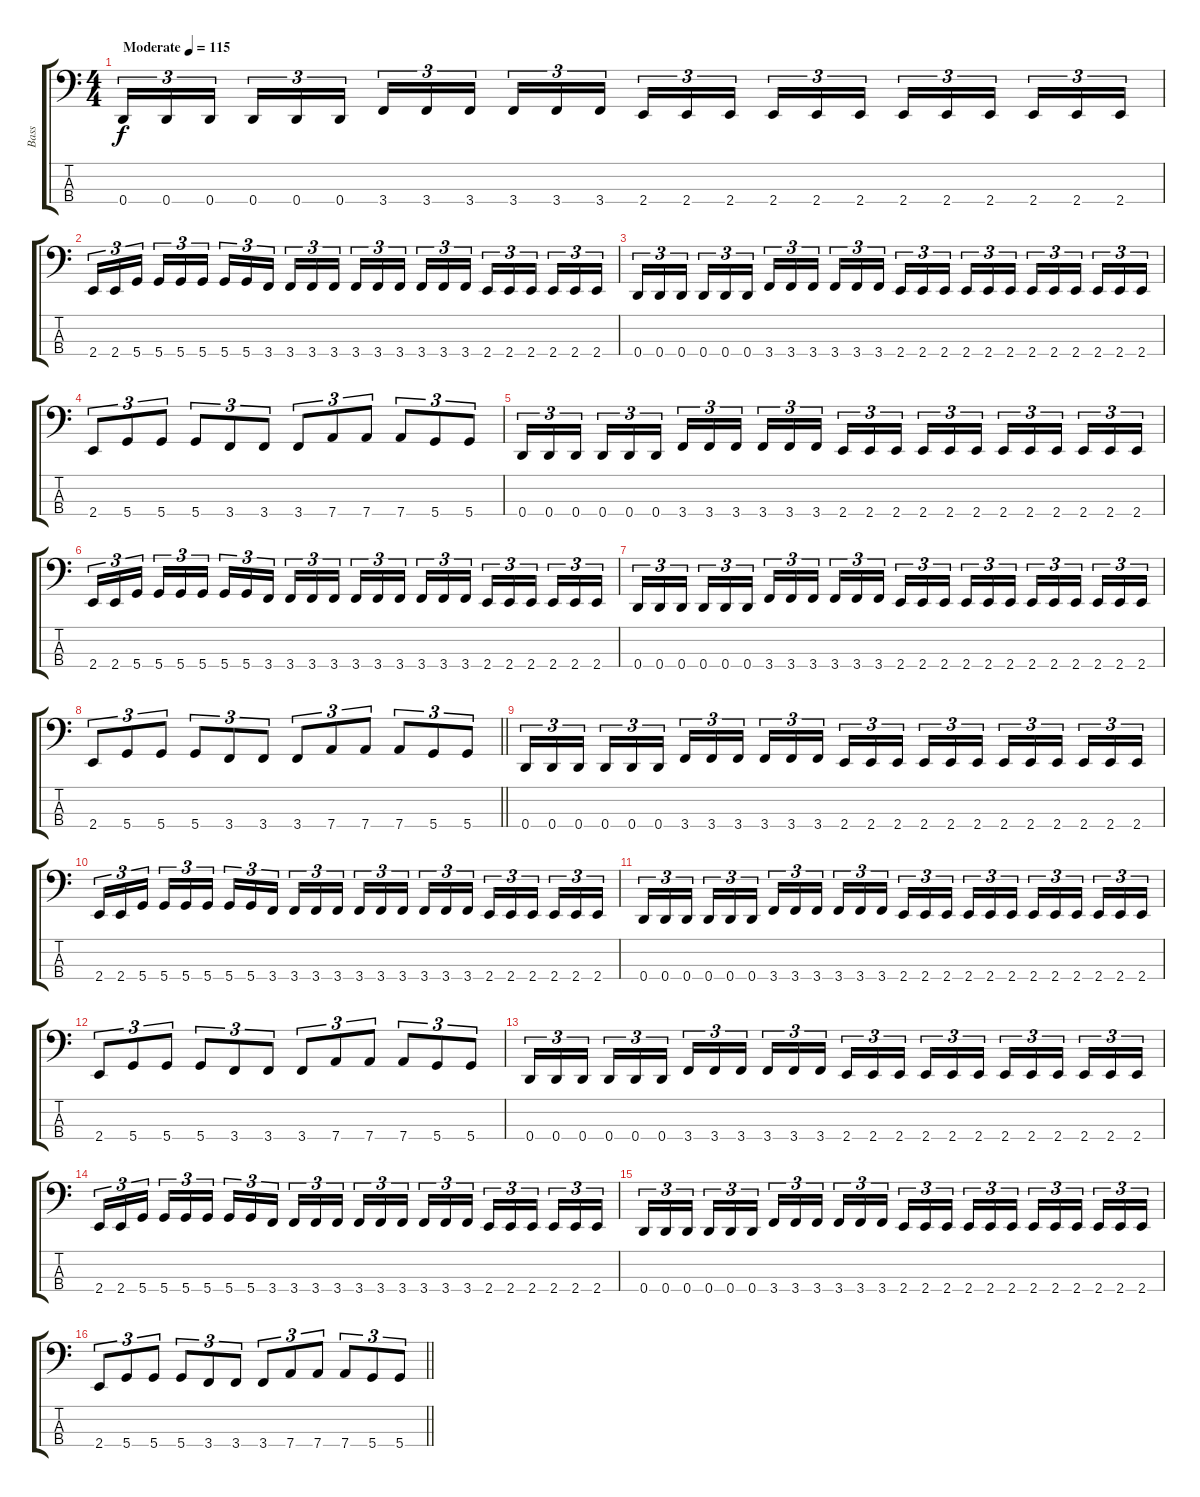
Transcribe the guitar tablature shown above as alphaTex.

\track ("Bass" "Bass") {instrument electricbassfinger}
\staff {score tabs}
\tuning (F2 C2 G1 D1) {hide}
\ts (4 4)
\tempo (115 "Moderate")
\clef f4
\ks c
0.4.16{tu (3 2) dy f instrument electricbassfinger} 0.4.16{tu (3 2)} 0.4.16{tu (3 2) beam splitsecondary} 0.4.16{tu (3 2)} 0.4.16{tu (3 2)} 0.4.16{tu (3 2)} 3.4.16{tu (3 2)} 3.4.16{tu (3 2)} 3.4.16{tu (3 2) beam splitsecondary} 3.4.16{tu (3 2)} 3.4.16{tu (3 2)} 3.4.16{tu (3 2)} 2.4.16{tu (3 2)} 2.4.16{tu (3 2)} 2.4.16{tu (3 2) beam splitsecondary} 2.4.16{tu (3 2)} 2.4.16{tu (3 2)} 2.4.16{tu (3 2)} 2.4.16{tu (3 2)} 2.4.16{tu (3 2)} 2.4.16{tu (3 2) beam splitsecondary} 2.4.16{tu (3 2)} 2.4.16{tu (3 2)} 2.4.16{tu (3 2)} |
2.4.16{tu (3 2)} 2.4.16{tu (3 2)} 5.4.16{tu (3 2) beam splitsecondary} 5.4.16{tu (3 2)} 5.4.16{tu (3 2)} 5.4.16{tu (3 2)} 5.4.16{tu (3 2)} 5.4.16{tu (3 2)} 3.4.16{tu (3 2) beam splitsecondary} 3.4.16{tu (3 2)} 3.4.16{tu (3 2)} 3.4.16{tu (3 2)} 3.4.16{tu (3 2)} 3.4.16{tu (3 2)} 3.4.16{tu (3 2) beam splitsecondary} 3.4.16{tu (3 2)} 3.4.16{tu (3 2)} 3.4.16{tu (3 2)} 2.4.16{tu (3 2)} 2.4.16{tu (3 2)} 2.4.16{tu (3 2) beam splitsecondary} 2.4.16{tu (3 2)} 2.4.16{tu (3 2)} 2.4.16{tu (3 2)} |
0.4.16{tu (3 2)} 0.4.16{tu (3 2)} 0.4.16{tu (3 2) beam splitsecondary} 0.4.16{tu (3 2)} 0.4.16{tu (3 2)} 0.4.16{tu (3 2)} 3.4.16{tu (3 2)} 3.4.16{tu (3 2)} 3.4.16{tu (3 2) beam splitsecondary} 3.4.16{tu (3 2)} 3.4.16{tu (3 2)} 3.4.16{tu (3 2)} 2.4.16{tu (3 2)} 2.4.16{tu (3 2)} 2.4.16{tu (3 2) beam splitsecondary} 2.4.16{tu (3 2)} 2.4.16{tu (3 2)} 2.4.16{tu (3 2)} 2.4.16{tu (3 2)} 2.4.16{tu (3 2)} 2.4.16{tu (3 2) beam splitsecondary} 2.4.16{tu (3 2)} 2.4.16{tu (3 2)} 2.4.16{tu (3 2)} |
2.4.8{tu (3 2)} 5.4.8{tu (3 2)} 5.4.8{tu (3 2)} 5.4.8{tu (3 2)} 3.4.8{tu (3 2)} 3.4.8{tu (3 2)} 3.4.8{tu (3 2)} 7.4.8{tu (3 2)} 7.4.8{tu (3 2)} 7.4.8{tu (3 2)} 5.4.8{tu (3 2)} 5.4.8{tu (3 2)} |
0.4.16{tu (3 2)} 0.4.16{tu (3 2)} 0.4.16{tu (3 2) beam splitsecondary} 0.4.16{tu (3 2)} 0.4.16{tu (3 2)} 0.4.16{tu (3 2)} 3.4.16{tu (3 2)} 3.4.16{tu (3 2)} 3.4.16{tu (3 2) beam splitsecondary} 3.4.16{tu (3 2)} 3.4.16{tu (3 2)} 3.4.16{tu (3 2)} 2.4.16{tu (3 2)} 2.4.16{tu (3 2)} 2.4.16{tu (3 2) beam splitsecondary} 2.4.16{tu (3 2)} 2.4.16{tu (3 2)} 2.4.16{tu (3 2)} 2.4.16{tu (3 2)} 2.4.16{tu (3 2)} 2.4.16{tu (3 2) beam splitsecondary} 2.4.16{tu (3 2)} 2.4.16{tu (3 2)} 2.4.16{tu (3 2)} |
2.4.16{tu (3 2)} 2.4.16{tu (3 2)} 5.4.16{tu (3 2) beam splitsecondary} 5.4.16{tu (3 2)} 5.4.16{tu (3 2)} 5.4.16{tu (3 2)} 5.4.16{tu (3 2)} 5.4.16{tu (3 2)} 3.4.16{tu (3 2) beam splitsecondary} 3.4.16{tu (3 2)} 3.4.16{tu (3 2)} 3.4.16{tu (3 2)} 3.4.16{tu (3 2)} 3.4.16{tu (3 2)} 3.4.16{tu (3 2) beam splitsecondary} 3.4.16{tu (3 2)} 3.4.16{tu (3 2)} 3.4.16{tu (3 2)} 2.4.16{tu (3 2)} 2.4.16{tu (3 2)} 2.4.16{tu (3 2) beam splitsecondary} 2.4.16{tu (3 2)} 2.4.16{tu (3 2)} 2.4.16{tu (3 2)} |
0.4.16{tu (3 2)} 0.4.16{tu (3 2)} 0.4.16{tu (3 2) beam splitsecondary} 0.4.16{tu (3 2)} 0.4.16{tu (3 2)} 0.4.16{tu (3 2)} 3.4.16{tu (3 2)} 3.4.16{tu (3 2)} 3.4.16{tu (3 2) beam splitsecondary} 3.4.16{tu (3 2)} 3.4.16{tu (3 2)} 3.4.16{tu (3 2)} 2.4.16{tu (3 2)} 2.4.16{tu (3 2)} 2.4.16{tu (3 2) beam splitsecondary} 2.4.16{tu (3 2)} 2.4.16{tu (3 2)} 2.4.16{tu (3 2)} 2.4.16{tu (3 2)} 2.4.16{tu (3 2)} 2.4.16{tu (3 2) beam splitsecondary} 2.4.16{tu (3 2)} 2.4.16{tu (3 2)} 2.4.16{tu (3 2)} |
\barLineRight lightlight
2.4.8{tu (3 2)} 5.4.8{tu (3 2)} 5.4.8{tu (3 2)} 5.4.8{tu (3 2)} 3.4.8{tu (3 2)} 3.4.8{tu (3 2)} 3.4.8{tu (3 2)} 7.4.8{tu (3 2)} 7.4.8{tu (3 2)} 7.4.8{tu (3 2)} 5.4.8{tu (3 2)} 5.4.8{tu (3 2)} |
0.4.16{tu (3 2)} 0.4.16{tu (3 2)} 0.4.16{tu (3 2) beam splitsecondary} 0.4.16{tu (3 2)} 0.4.16{tu (3 2)} 0.4.16{tu (3 2)} 3.4.16{tu (3 2)} 3.4.16{tu (3 2)} 3.4.16{tu (3 2) beam splitsecondary} 3.4.16{tu (3 2)} 3.4.16{tu (3 2)} 3.4.16{tu (3 2)} 2.4.16{tu (3 2)} 2.4.16{tu (3 2)} 2.4.16{tu (3 2) beam splitsecondary} 2.4.16{tu (3 2)} 2.4.16{tu (3 2)} 2.4.16{tu (3 2)} 2.4.16{tu (3 2)} 2.4.16{tu (3 2)} 2.4.16{tu (3 2) beam splitsecondary} 2.4.16{tu (3 2)} 2.4.16{tu (3 2)} 2.4.16{tu (3 2)} |
2.4.16{tu (3 2)} 2.4.16{tu (3 2)} 5.4.16{tu (3 2) beam splitsecondary} 5.4.16{tu (3 2)} 5.4.16{tu (3 2)} 5.4.16{tu (3 2)} 5.4.16{tu (3 2)} 5.4.16{tu (3 2)} 3.4.16{tu (3 2) beam splitsecondary} 3.4.16{tu (3 2)} 3.4.16{tu (3 2)} 3.4.16{tu (3 2)} 3.4.16{tu (3 2)} 3.4.16{tu (3 2)} 3.4.16{tu (3 2) beam splitsecondary} 3.4.16{tu (3 2)} 3.4.16{tu (3 2)} 3.4.16{tu (3 2)} 2.4.16{tu (3 2)} 2.4.16{tu (3 2)} 2.4.16{tu (3 2) beam splitsecondary} 2.4.16{tu (3 2)} 2.4.16{tu (3 2)} 2.4.16{tu (3 2)} |
0.4.16{tu (3 2)} 0.4.16{tu (3 2)} 0.4.16{tu (3 2) beam splitsecondary} 0.4.16{tu (3 2)} 0.4.16{tu (3 2)} 0.4.16{tu (3 2)} 3.4.16{tu (3 2)} 3.4.16{tu (3 2)} 3.4.16{tu (3 2) beam splitsecondary} 3.4.16{tu (3 2)} 3.4.16{tu (3 2)} 3.4.16{tu (3 2)} 2.4.16{tu (3 2)} 2.4.16{tu (3 2)} 2.4.16{tu (3 2) beam splitsecondary} 2.4.16{tu (3 2)} 2.4.16{tu (3 2)} 2.4.16{tu (3 2)} 2.4.16{tu (3 2)} 2.4.16{tu (3 2)} 2.4.16{tu (3 2) beam splitsecondary} 2.4.16{tu (3 2)} 2.4.16{tu (3 2)} 2.4.16{tu (3 2)} |
2.4.8{tu (3 2)} 5.4.8{tu (3 2)} 5.4.8{tu (3 2)} 5.4.8{tu (3 2)} 3.4.8{tu (3 2)} 3.4.8{tu (3 2)} 3.4.8{tu (3 2)} 7.4.8{tu (3 2)} 7.4.8{tu (3 2)} 7.4.8{tu (3 2)} 5.4.8{tu (3 2)} 5.4.8{tu (3 2)} |
0.4.16{tu (3 2)} 0.4.16{tu (3 2)} 0.4.16{tu (3 2) beam splitsecondary} 0.4.16{tu (3 2)} 0.4.16{tu (3 2)} 0.4.16{tu (3 2)} 3.4.16{tu (3 2)} 3.4.16{tu (3 2)} 3.4.16{tu (3 2) beam splitsecondary} 3.4.16{tu (3 2)} 3.4.16{tu (3 2)} 3.4.16{tu (3 2)} 2.4.16{tu (3 2)} 2.4.16{tu (3 2)} 2.4.16{tu (3 2) beam splitsecondary} 2.4.16{tu (3 2)} 2.4.16{tu (3 2)} 2.4.16{tu (3 2)} 2.4.16{tu (3 2)} 2.4.16{tu (3 2)} 2.4.16{tu (3 2) beam splitsecondary} 2.4.16{tu (3 2)} 2.4.16{tu (3 2)} 2.4.16{tu (3 2)} |
2.4.16{tu (3 2)} 2.4.16{tu (3 2)} 5.4.16{tu (3 2) beam splitsecondary} 5.4.16{tu (3 2)} 5.4.16{tu (3 2)} 5.4.16{tu (3 2)} 5.4.16{tu (3 2)} 5.4.16{tu (3 2)} 3.4.16{tu (3 2) beam splitsecondary} 3.4.16{tu (3 2)} 3.4.16{tu (3 2)} 3.4.16{tu (3 2)} 3.4.16{tu (3 2)} 3.4.16{tu (3 2)} 3.4.16{tu (3 2) beam splitsecondary} 3.4.16{tu (3 2)} 3.4.16{tu (3 2)} 3.4.16{tu (3 2)} 2.4.16{tu (3 2)} 2.4.16{tu (3 2)} 2.4.16{tu (3 2) beam splitsecondary} 2.4.16{tu (3 2)} 2.4.16{tu (3 2)} 2.4.16{tu (3 2)} |
0.4.16{tu (3 2)} 0.4.16{tu (3 2)} 0.4.16{tu (3 2) beam splitsecondary} 0.4.16{tu (3 2)} 0.4.16{tu (3 2)} 0.4.16{tu (3 2)} 3.4.16{tu (3 2)} 3.4.16{tu (3 2)} 3.4.16{tu (3 2) beam splitsecondary} 3.4.16{tu (3 2)} 3.4.16{tu (3 2)} 3.4.16{tu (3 2)} 2.4.16{tu (3 2)} 2.4.16{tu (3 2)} 2.4.16{tu (3 2) beam splitsecondary} 2.4.16{tu (3 2)} 2.4.16{tu (3 2)} 2.4.16{tu (3 2)} 2.4.16{tu (3 2)} 2.4.16{tu (3 2)} 2.4.16{tu (3 2) beam splitsecondary} 2.4.16{tu (3 2)} 2.4.16{tu (3 2)} 2.4.16{tu (3 2)} |
\barLineRight lightlight
2.4.8{tu (3 2)} 5.4.8{tu (3 2)} 5.4.8{tu (3 2)} 5.4.8{tu (3 2)} 3.4.8{tu (3 2)} 3.4.8{tu (3 2)} 3.4.8{tu (3 2)} 7.4.8{tu (3 2)} 7.4.8{tu (3 2)} 7.4.8{tu (3 2)} 5.4.8{tu (3 2)} 5.4.8{tu (3 2)}
